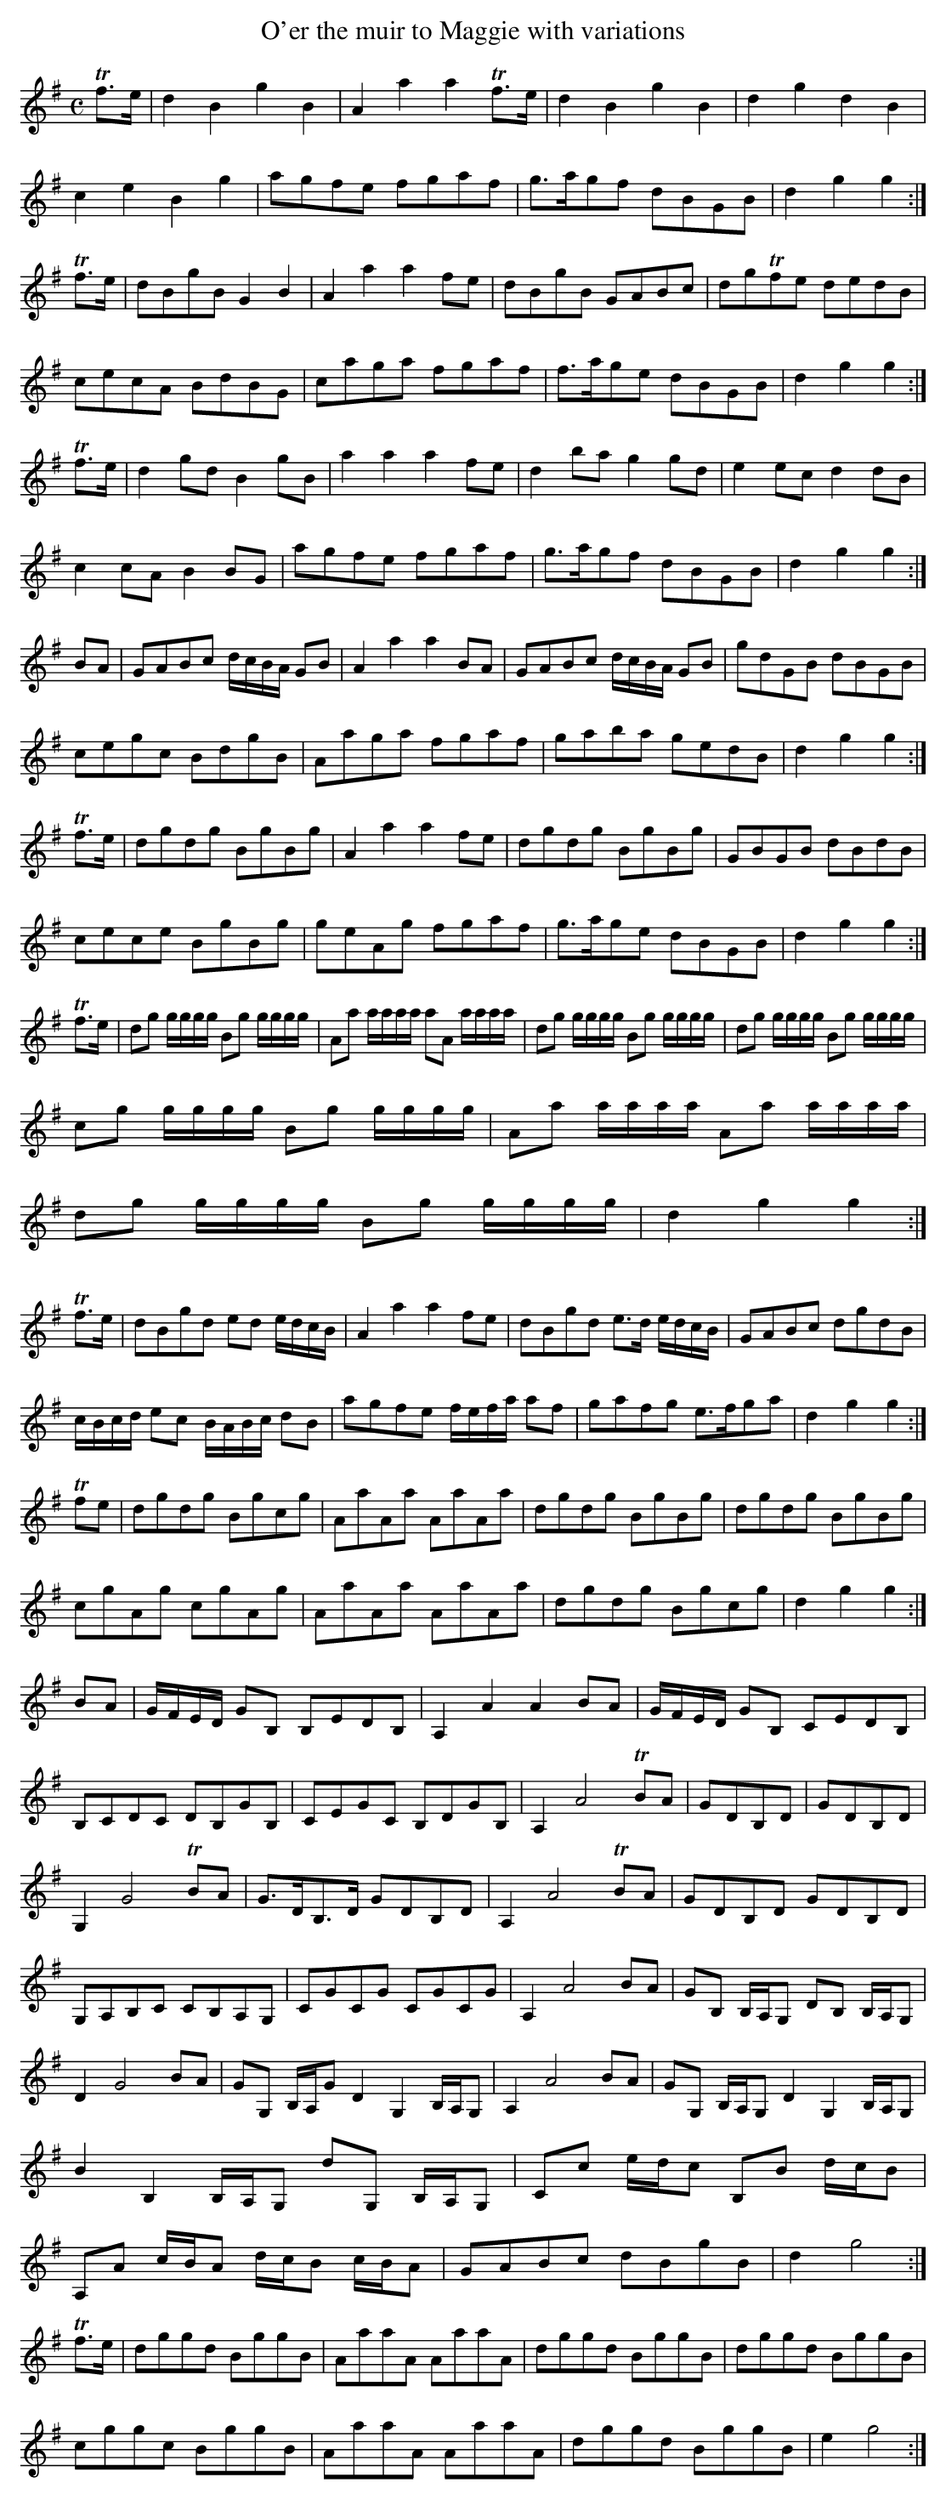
X:1
T:O'er the muir to Maggie with variations
M:C
L:1/8
K:G
Tf>e |\
d2 B2 g2 B2 | A2 a2 a2 Tf>e | d2 B2 g2 B2 | d2 g2 d2 B2 |
c2 e2 B2 g2 | agfe fgaf | g>agf dBGB | d2 g2 g2 :|
Tf>e |\
dBgB G2 B2 | A2 a2 a2 fe | dBgB GABc | dgTfe dedB |
cecA BdBG | caga fgaf | f>age dBGB | d2 g2 g2 :|
Tf>e |\
d2 gdB2 gB | a2 a2 a2 fe | d2 ba g2 gd | e2 ec d2 dB |
c2 cA B2 BG | agfe fgaf | g>agf dBGB | d2 g2 g2 :|
BA |\
GABc d/c/B/A/ GB | A2 a2 a2 BA | GABc d/c/B/A/ GB | gdGB dBGB |
cegc BdgB | Aaga fgaf | gaba gedB | d2 g2 g2 :|
Tf>e |\
dgdg BgBg | A2 a2 a2 fe | dgdg BgBg | GBGB dBdB |
cece BgBg | geAg fgaf | g>age dBGB | d2 g2 g2 :|
Tf>e |\
dg g/g/g/g/ Bg g/g/g/g/ |  Aa a/a/a/a/ aA a/a/a/a/|\
dg g/g/g/g/ Bg g/g/g/g/ | dg g/g/g/g/ Bg g/g/g/g/ |
cg g/g/g/g/ Bg g/g/g/g/ | Aa a/a/a/a/ Aa a/a/a/a/ |
dg g/g/g/g/ Bg g/g/g/g/ | d2 g2 g2                :|
Tf>e |\
dBgd ed e/d/c/B/        | A2 a2 a2 fe      |\
dBgd e>d e/d/c/B/       | GABc dgdB        |
c/B/c/d/ ec B/A/B/c/ dB | agfe f/e/f/a/ af |\
gafg e>fga              | d2 g2 g2         :|
Tfe |\
dgdg Bgcg | AaAa AaAa | dgdg BgBg | dgdg BgBg |
cgAg cgAg | AaAa AaAa | dgdg Bgcg | d2 g2 g2 :|
BA |\
G/F/E/D/ GB, B,EDB, | A,2 A2 A2 BA | G/F/E/D/ GB, CEDB, |
B,CDC DB,GB, | CEGC B,DGB, | A,2 A4 TBA | GDB,D | GDB,D |
G,2 G4 TBA | G>DB,>D GDB,D | A,2 A4 TBA | GDB,D GDB,D |
G,A,B,C CB,A,G, | CGCG CGCG | A,2 A4 BA | GB, B,/A,/G, DB, B,/A,/G, |
D2 G4 BA | GG, B,/A,/G D2 G,2 B,/A,/G, |\
A,2 A4 BA | GG, B,/A,/G, D2 G,2 B,/A,/G, |
B2 B,2 B,/A,/G, dG, B,/A,/G, | Cc e/d/c B,B d/c/B |
A,A c/B/A d/c/B c/B/A | GABc dBgB | d2 g4 :|
Tf>e |\
dggd BggB | AaaA AaaA | dggd BggB | dggd BggB |
cggc BggB | AaaA AaaA | dggd BggB | e2 g4 :|
